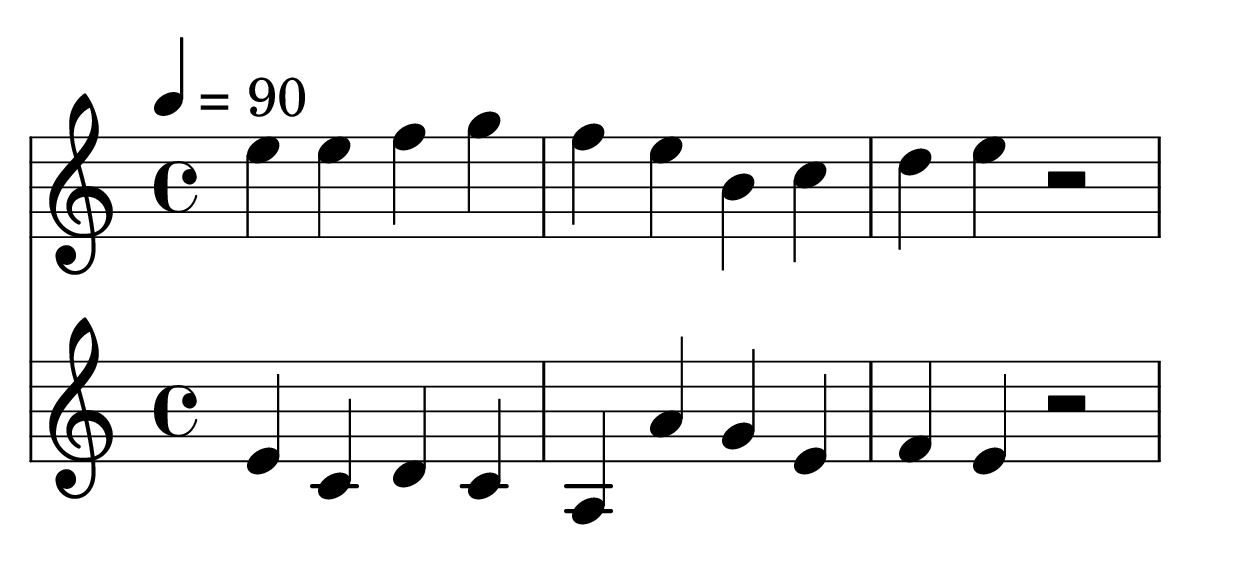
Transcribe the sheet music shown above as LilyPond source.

\version "2.24.1"

\include "page.ly"

global = {
  \time  4/4
  \tempo 4 = 90
}

\parallelMusic voiceUpper, voiceLower {
  % b4  c   f,  g   |   % solution
  e4  e   f   g   |   % attempt 0
  e4  c   d   c   |   % cantus firmus

  % a4  c   b   e   |   % solution
  f4  e   b   c   |   % attempt 0
  a4  a'  g   e   |   % cantus firmus

  % d4  e   r2      |   % solution
  d4  e   r2      |   % attempt 0
  f4  e   r2      |   % cantus firmus
}

\score {
  <<
    \new Staff \with { midiInstrument = "clarinet" } {
      \global
      \clef treble
      \relative c'' \voiceUpper
    }
    \new Staff \with { midiInstrument = "cello" } {
      \global
      \clef treble
      \relative c' \voiceLower
    }
  >>
  \layout { }
  \midi { }
}
